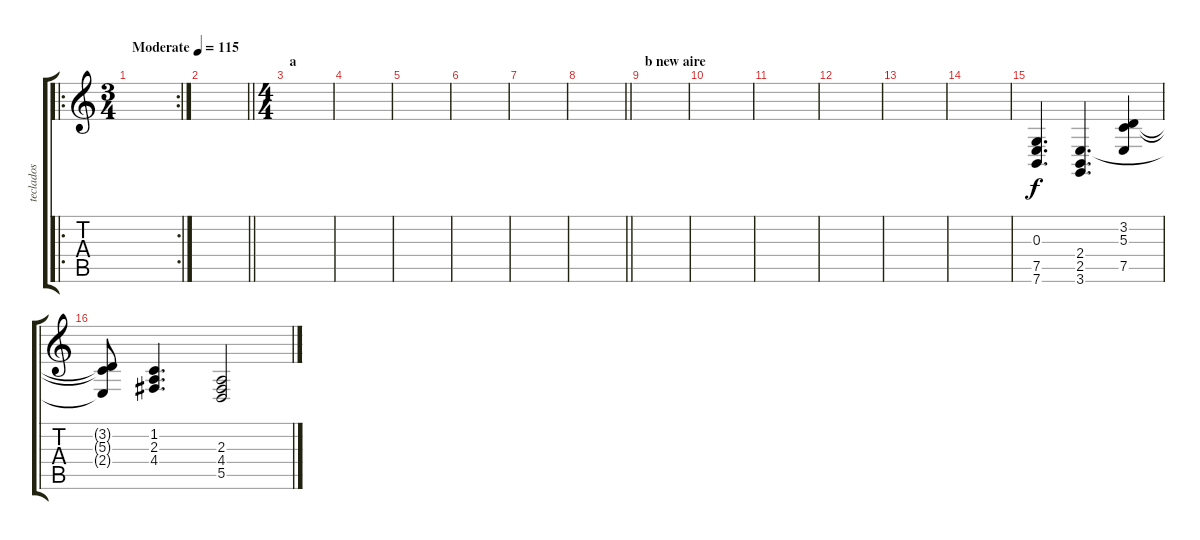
\track ("teclados" "teclados") {instrument lead2sawtooth}
\staff {score tabs}
\tuning (E4 B3 G3 D3 A2 E2) {hide}
\ro
\rc 2
\ts (3 4)
\tempo (115 "Moderate")
\clef g2
\ks c
|
\barLineRight lightlight
|
\ts (4 4)
\section ("" "a")
|
|
|
|
|
\barLineRight lightlight
|
\section ("" "b new aire")
|
|
|
|
|
|
(0.3 7.5 7.6).4{d instrument pad1newage} (2.4 2.5 3.6).4{d} (3.2 5.3 7.5).4 |
(3.2{t} 5.3{t} 2.4{t}).8 (1.2 2.3 4.4).4{d} (2.3 4.4 5.5).2
